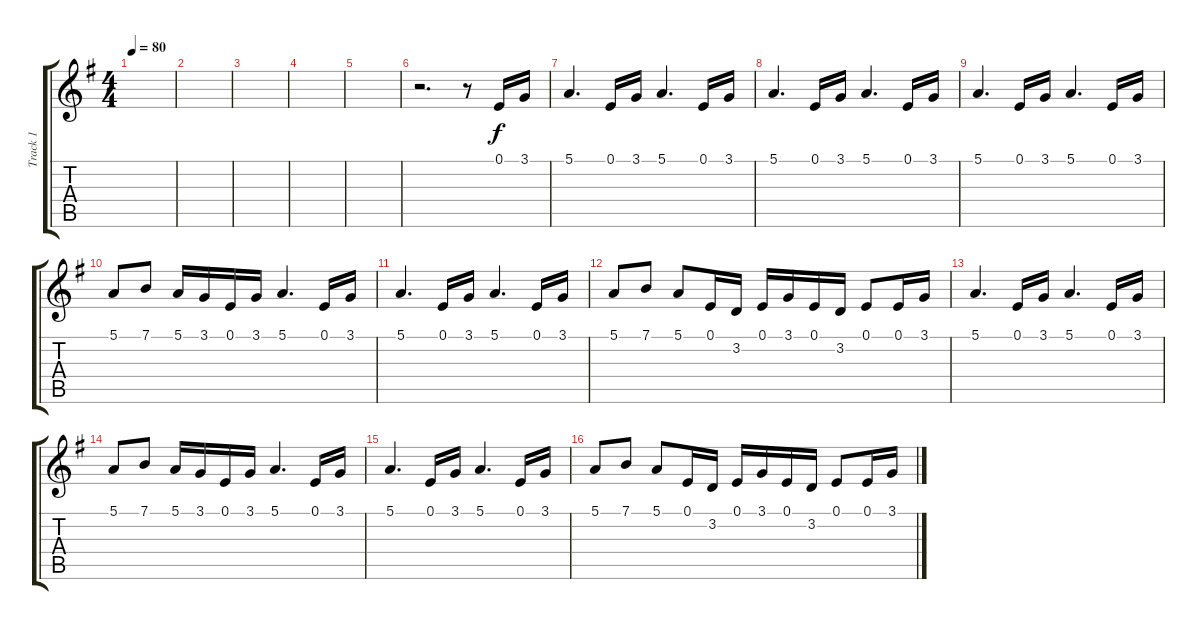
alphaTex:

\track ("Track 1" "Track 1") {instrument violin}
\staff {score tabs}
\tuning (E4 B3 G3 D3 A2 E2) {hide}
\ts (4 4)
\tempo 80
\clef g2
\ks eminor
|
|
|
|
|
r.2{d} r.8 0.1.16 3.1.16 |
5.1.4{d} 0.1.16 3.1.16 5.1.4{d} 0.1.16 3.1.16 |
5.1.4{d} 0.1.16 3.1.16 5.1.4{d} 0.1.16 3.1.16 |
5.1.4{d} 0.1.16 3.1.16 5.1.4{d} 0.1.16 3.1.16 |
5.1.8 7.1.8 5.1.16 3.1.16 0.1.16 3.1.16 5.1.4{d} 0.1.16 3.1.16 |
5.1.4{d} 0.1.16 3.1.16 5.1.4{d} 0.1.16 3.1.16 |
5.1.8 7.1.8 5.1.8 0.1.16 3.2.16 0.1.16 3.1.16 0.1.16 3.2.16 0.1.8 0.1.16 3.1.16 |
5.1.4{d} 0.1.16 3.1.16 5.1.4{d} 0.1.16 3.1.16 |
5.1.8 7.1.8 5.1.16 3.1.16 0.1.16 3.1.16 5.1.4{d} 0.1.16 3.1.16 |
5.1.4{d} 0.1.16 3.1.16 5.1.4{d} 0.1.16 3.1.16 |
5.1.8 7.1.8 5.1.8 0.1.16 3.2.16 0.1.16 3.1.16 0.1.16 3.2.16 0.1.8 0.1.16 3.1.16
